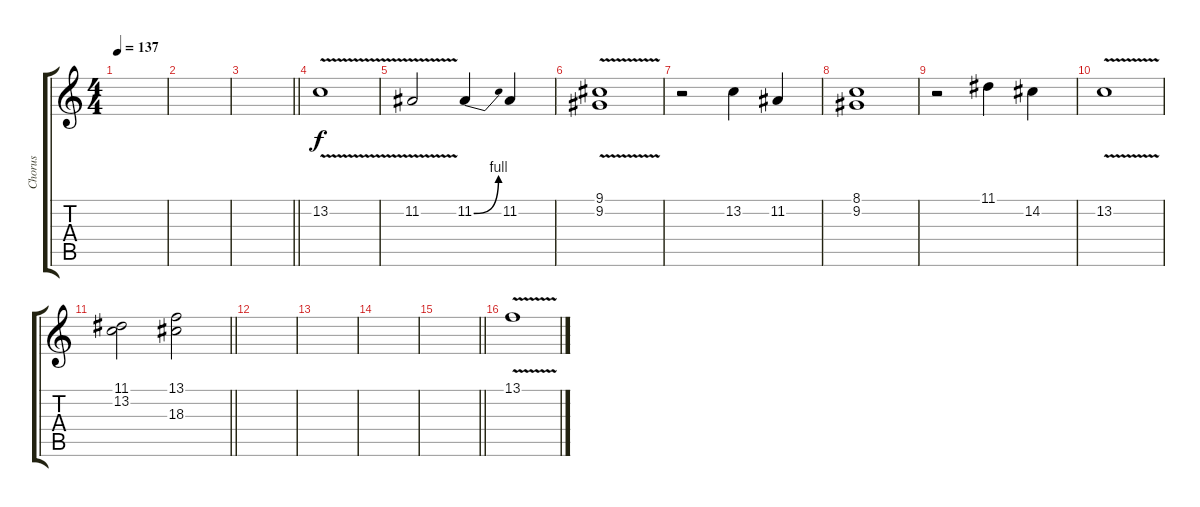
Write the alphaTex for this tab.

\track ("Chorus" "Chorus") {instrument voiceoohs}
\staff {score tabs}
\tuning (E4 B3 G3 D3 A2 E2) {hide}
\ts (4 4)
\tempo 137
\clef g2
\ks c
|
|
\barLineRight lightlight
|
13.2{v}.1 |
11.2{v}.2 11.2{be (bend 0 0 60 4)}.4 11.2.4 |
(9.1{v} 9.2).1 |
r.2 13.2.4 11.2.4 |
(8.1 9.2).1 |
r.2 11.1.4 14.2.4 |
13.2{v}.1 |
\barLineRight lightlight
(11.1 13.2).2 (13.1 18.3).2 |
|
|
|
\barLineRight lightlight
|
13.1{v}.1
